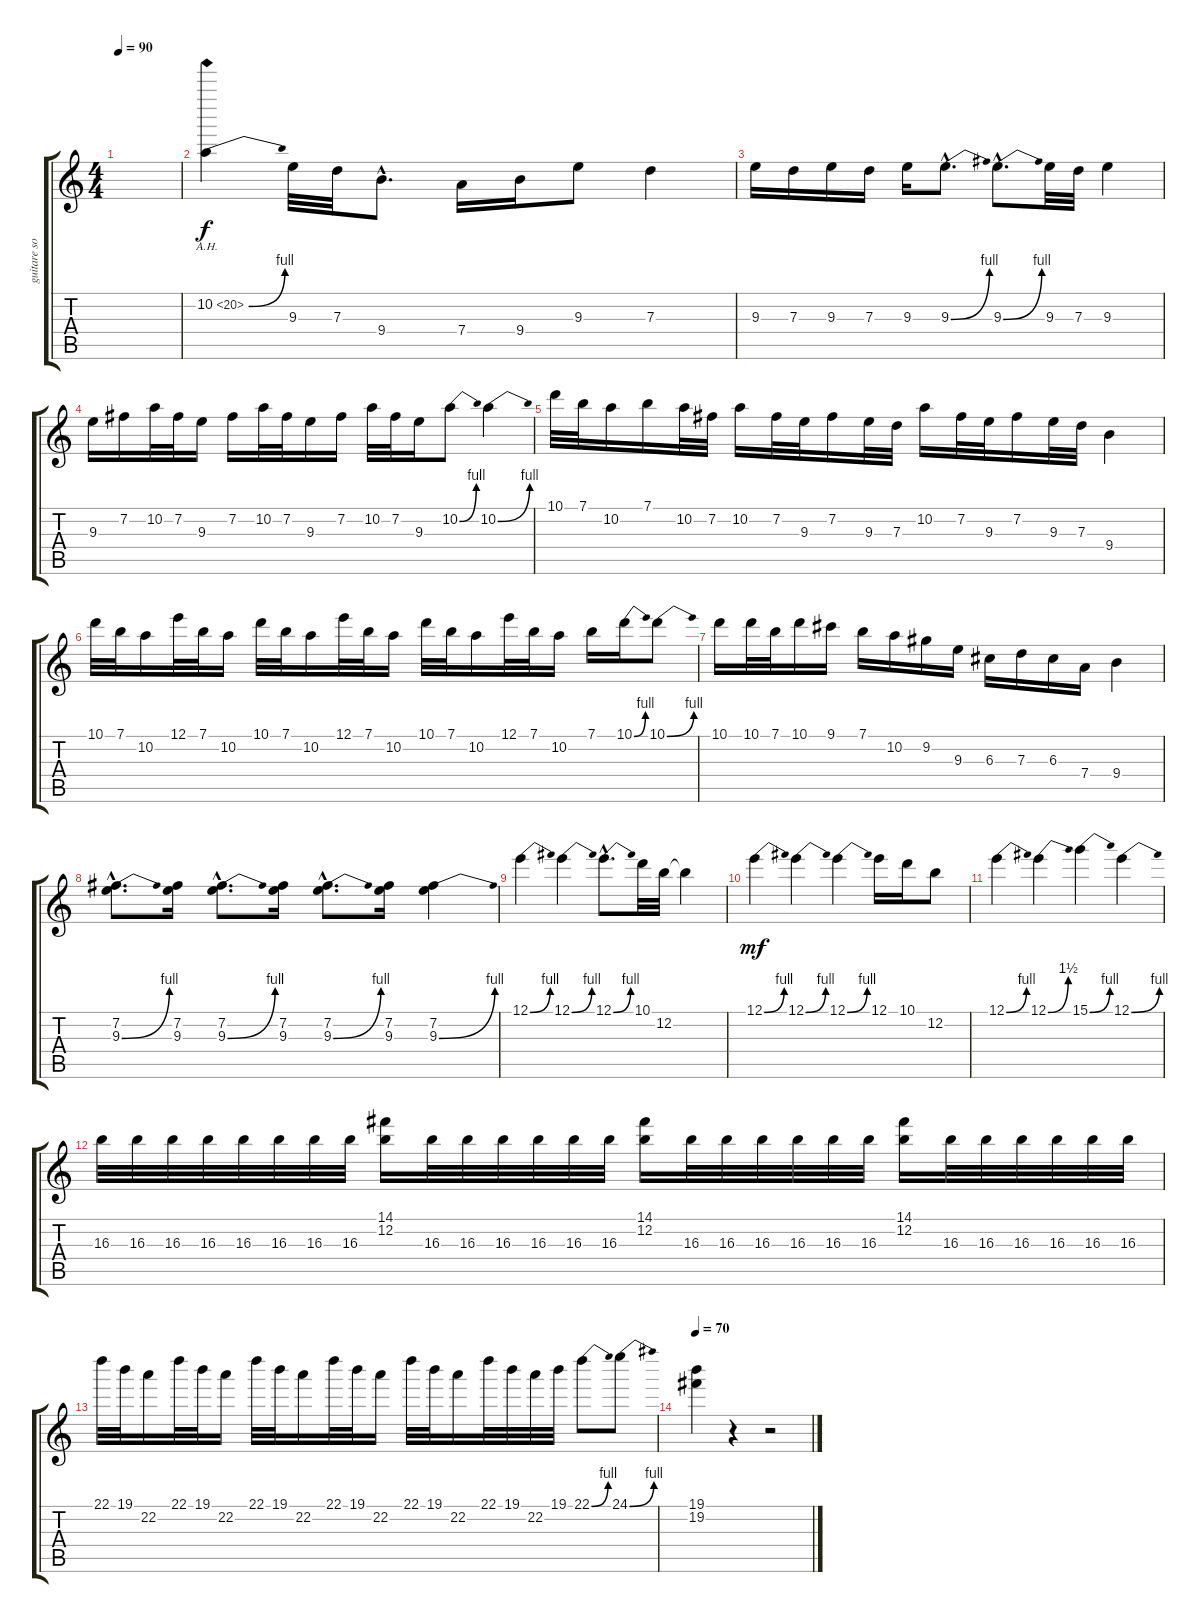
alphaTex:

\track ("guitare solo" "guitare so") {instrument distortionguitar}
\staff {score tabs}
\tuning (E4 B3 G3 D3 A2 E2) {hide}
\ts (4 4)
\tempo 90
\clef g2
\ks c
|
10.2{be (bend 0 0 60 4) ah 10}.4 9.3.32 7.3.32 9.4{hac}.8{d} 7.4.16 9.4.16 9.3.8 7.3.4 |
9.3.16 7.3.16 9.3.16 7.3.16 9.3.16 9.3{be (bend 0 0 60 4) hac}.8{d} 9.3{be (bend 0 0 60 4) hac}.8{d} 9.3.32 7.3.32 9.3.4 |
9.3.16 7.2.16 10.2.32 7.2.32 9.3.16 7.2.16 10.2.32 7.2.32 9.3.16 7.2.16 10.2.32 7.2.32 9.3.16 10.2{be (bend 0 0 60 4)}.8 10.2{be (bend 0 0 60 4)}.4 |
10.1.32 7.1.32 10.2.16 7.1.16 10.2.32 7.2.32 10.2.16 7.2.32 9.3.32 7.2.16 9.3.32 7.3.32 10.2.16 7.2.32 9.3.32 7.2.16 9.3.32 7.3.32 9.4.4 |
10.1.32 7.1.32 10.2.16 12.1.32 7.1.32 10.2.16 10.1.32 7.1.32 10.2.16 12.1.32 7.1.32 10.2.16 10.1.32 7.1.32 10.2.16 12.1.32 7.1.32 10.2.16 7.1.16 10.1{be (bend 0 0 60 4)}.16 10.1{be (bend 0 0 60 4)}.8 |
10.1.16 10.1.32 7.1.32 10.1.16 9.1.16 7.1.16 10.2.16 9.2.16 9.3.16 6.3.16 7.3.16 6.3.16 7.4.16 9.4.4 |
(7.2{hac} 9.3{be (bend 0 0 60 4) hac}).8{d} (7.2 9.3).16 (7.2{hac} 9.3{be (bend 0 0 60 4) hac}).8{d} (7.2 9.3).16 (7.2{hac} 9.3{be (bend 0 0 60 4) hac}).8{d} (7.2 9.3).16 (7.2 9.3{be (bend 0 0 60 4)}).4 |
12.1{be (bend 0 0 60 4)}.4 12.1{be (bend 0 0 60 4)}.4 12.1{be (bend 0 0 60 4) hac}.8{d} 10.1.32 12.2.32 12.2{t}.4{dy f} |
12.1{be (bend 0 0 60 4)}.4{dy mf} 12.1{be (bend 0 0 60 4)}.4 12.1{be (bend 0 0 60 4)}.4 12.1.16 10.1.16 12.2.8 |
12.1{be (bend 0 0 60 4)}.4 12.1{be (bend 0 0 60 6)}.4 15.1{be (bend 0 0 60 4)}.4 12.1{be (bend 0 0 60 4)}.4 |
16.3.32 16.3.32 16.3.32 16.3.32 16.3.32 16.3.32 16.3.32 16.3.32 (14.1 12.2).16 16.3.32 16.3.32 16.3.32 16.3.32 16.3.32 16.3.32 (14.1 12.2).16 16.3.32 16.3.32 16.3.32 16.3.32 16.3.32 16.3.32 (14.1 12.2).16 16.3.32 16.3.32 16.3.32 16.3.32 16.3.32 16.3.32 |
22.1.32 19.1.32 22.2.16 22.1.32 19.1.32 22.2.16 22.1.32 19.1.32 22.2.16 22.1.32 19.1.32 22.2.16 22.1.32 19.1.32 22.2.16 22.1.32 19.1.32 22.2.32 19.1.32 22.1{be (bend 0 0 60 4)}.8 24.1{be (bend 0 0 60 4)}.8 |
\tempo 70
(19.1 19.2).4 r.4 r.2
